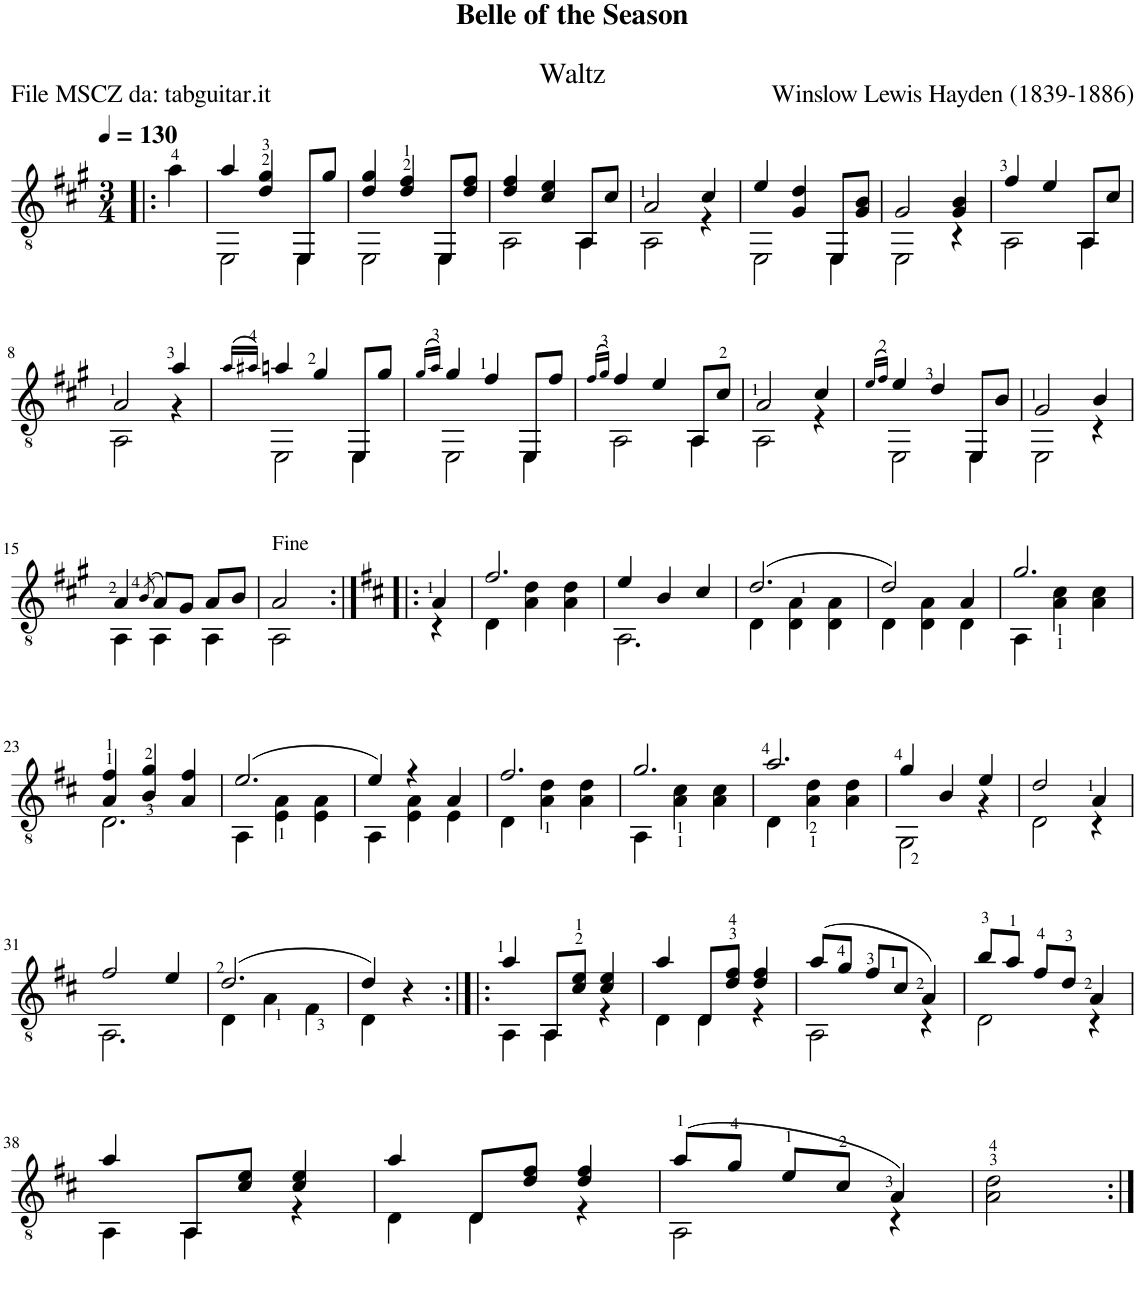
**kern
*part1
*staff1
*I"Guitar
*I'Guit.
*clefGv2
*k[f#c#g#]
*M3/4
*MM130
=!|:
4a\
=1
*^
4a/	2EE\
4d/ 4g#/	.
8EE/L	4EE\
8g#/J	.
=2	=2
4d/ 4g#/	2EE\
4d/ 4f#/	.
8EE/L	4EE\
8d/ 8f#/J	.
=3	=3
4d/ 4f#/	2AA\
4c#/ 4e/	.
8AA/L	4AA\
8c#/J	.
=4	=4
2A/	2AA\
4c#/	4r
=5	=5
4e/	2EE\
4G#/ 4d/	.
8EE/L	4EE\
8G#/ 8B/J	.
=6	=6
2G#/	2EE\
4G#/ 4B/	4r
=7	=7
4f#/	2AA\
4e/	.
8AA/L	4AA\
8c#/J	.
!!LO:LB:g=z	!!
=8	=8
2A/	2AA\
4a/	4r
=9	=9
(16qa/LL	.
16qa#X/JJ)	.
4an/	2EE\
4g#/	.
8EE/L	4EE\
8g#/J	.
=10	=10
(16qg#/LL	.
16qa/JJ)	.
4g#/	2EE\
4f#/	.
8EE/L	4EE\
8f#/J	.
=11	=11
(16qf#/LL	.
16qg#/JJ)	.
4f#/	2AA\
4e/	.
8AA/L	4AA\
8c#/J	.
=12	=12
2A/	2AA\
4c#/	4r
=13	=13
(16qe/LL	.
16qf#/JJ)	.
4e/	2EE\
4d/	.
8EE/L	4EE\
8B/J	.
=14	=14
2G#/	2EE\
4B/	4r
!!LO:LB:g=z	!!
=15	=15
4A/	4AA\
(8qB/	.
8A/L)	4AA\
8G#/J	.
8A/L	4AA\
8B/J	.
=16	=16
2A/	2AA\
=17:|!|:	=17:|!|:
*k[f#c#]	*
4A/	4r
=18	=18
2.f#/	4D\
.	4A\ 4d\
.	4A\ 4d\
=19	=19
4e/	2.AA\
4B/	.
4c#/	.
=20	=20
(2.d/	4D\
.	4D\ 4A\
.	4D\ 4A\
=21	=21
2d/)	4D\
.	4D\ 4A\
4A/	4D\
=22	=22
2.g/	4AA\
.	4A\ 4c#\
.	4A\ 4c#\
!!LO:LB:g=z	!!
=23	=23
4A/ 4f#/	2.D\
4B/ 4g/	.
4A/ 4f#/	.
=24	=24
(2.e/	4AA\
.	4E\ 4A\
.	4E\ 4A\
=25	=25
4e/)	4AA\
4r	4E\ 4A\
4A/	4E\
=26	=26
2.f#/	4D\
.	4A\ 4d\
.	4A\ 4d\
=27	=27
2.g/	4AA\
.	4A\ 4c#\
.	4A\ 4c#\
=28	=28
2.a/	4D\
.	4A\ 4d\
.	4A\ 4d\
=29	=29
4g/	2GG\
4B/	.
4e/	4r
=30	=30
2d/	2D\
4A/	4r
!!LO:LB:g=z	!!
=31	=31
2f#/	2.AA\
4e/	.
=32	=32
(2.d/	4D\
.	4A\
.	4F#\
=33	=33
4d/)	4D\
4r	4ryy
=34:|!|:	=34:|!|:
4a/	4AA\
8AA/L	4AA\
8c#/ 8e/J	.
4c#/ 4e/	4r
=35	=35
4a/	4D\
8D/L	4D\
8d/ 8f#/J	.
4d/ 4f#/	4r
=36	=36
(8a/L	2AA\
8g/J	.
8f#/L	.
8c#/J	.
4A/)	4r
=37	=37
8b/L	2D\
8a/J	.
8f#/L	.
8d/J	.
4A/	4r
!!LO:LB:g=z	!!
=38	=38
4a/	4AA\
8AA/L	4AA\
8c#/ 8e/J	.
4c#/ 4e/	4r
=39	=39
4a/	4D\
8D/L	4D\
8d/ 8f#/J	.
4d/ 4f#/	4r
=40	=40
(8a/L	2AA\
8g/J	.
8e/L	.
8c#/J	.
4A/)	4r
*v	*v
=41
2A\ 2d\
=:|!
*-
